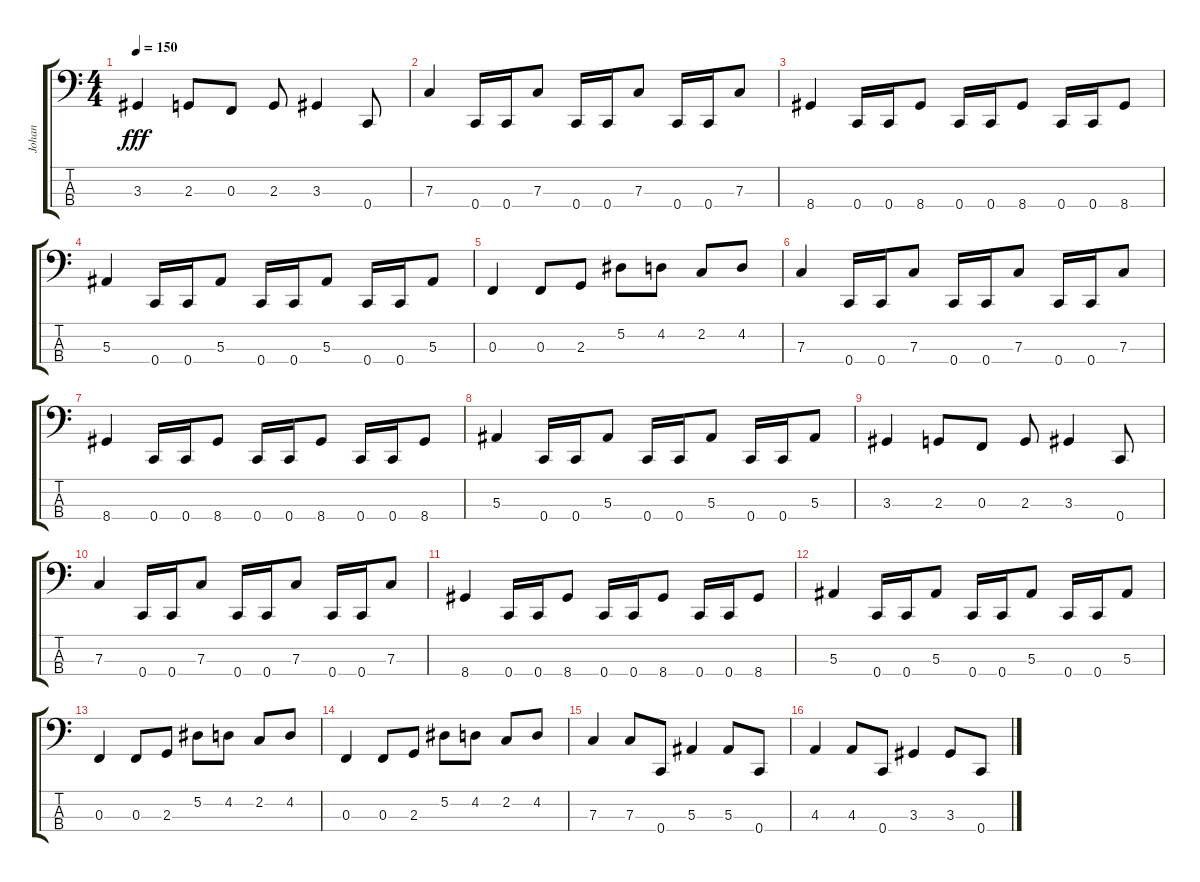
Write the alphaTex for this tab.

\track ("Johan" "Johan") {instrument electricbasspick}
\staff {score tabs}
\tuning (Eb2 Bb1 F1 C1) {hide}
\ts (4 4)
\tempo 150
\clef f4
\ks c
3.3.4{dy fff} 2.3.8 0.3.8 2.3.8 3.3.4 0.4.8 |
7.3.4 0.4.16 0.4.16 7.3.8 0.4.16 0.4.16 7.3.8 0.4.16 0.4.16 7.3.8 |
8.4.4 0.4.16 0.4.16 8.4.8 0.4.16 0.4.16 8.4.8 0.4.16 0.4.16 8.4.8 |
5.3.4 0.4.16 0.4.16 5.3.8 0.4.16 0.4.16 5.3.8 0.4.16 0.4.16 5.3.8 |
0.3.4 0.3.8 2.3.8 5.2.8 4.2.8 2.2.8 4.2.8 |
7.3.4 0.4.16 0.4.16 7.3.8 0.4.16 0.4.16 7.3.8 0.4.16 0.4.16 7.3.8 |
8.4.4 0.4.16 0.4.16 8.4.8 0.4.16 0.4.16 8.4.8 0.4.16 0.4.16 8.4.8 |
5.3.4 0.4.16 0.4.16 5.3.8 0.4.16 0.4.16 5.3.8 0.4.16 0.4.16 5.3.8 |
3.3.4 2.3.8 0.3.8 2.3.8 3.3.4 0.4.8 |
7.3.4 0.4.16 0.4.16 7.3.8 0.4.16 0.4.16 7.3.8 0.4.16 0.4.16 7.3.8 |
8.4.4 0.4.16 0.4.16 8.4.8 0.4.16 0.4.16 8.4.8 0.4.16 0.4.16 8.4.8 |
5.3.4 0.4.16 0.4.16 5.3.8 0.4.16 0.4.16 5.3.8 0.4.16 0.4.16 5.3.8 |
0.3.4 0.3.8 2.3.8 5.2.8 4.2.8 2.2.8 4.2.8 |
0.3.4 0.3.8 2.3.8 5.2.8 4.2.8 2.2.8 4.2.8 |
7.3.4 7.3.8 0.4.8 5.3.4 5.3.8 0.4.8 |
4.3.4 4.3.8 0.4.8 3.3.4 3.3.8 0.4.8
